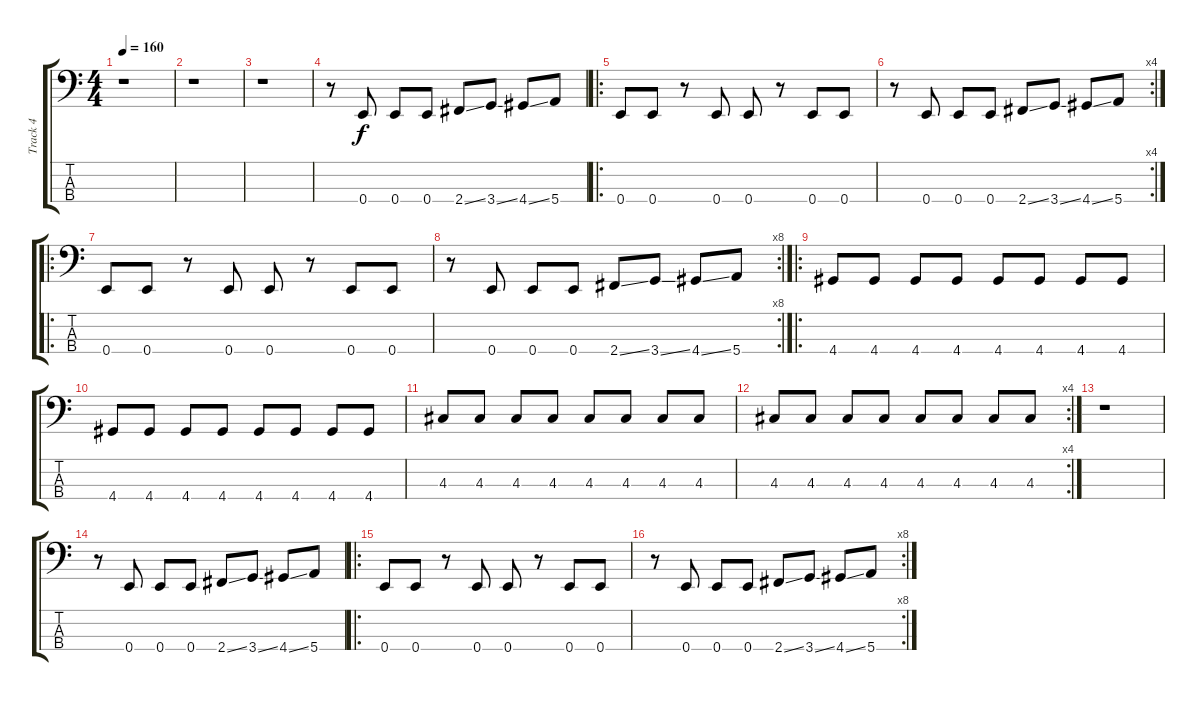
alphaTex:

\track ("Track 4" "Track 4") {instrument electricbassfinger}
\staff {score tabs}
\tuning (G2 D2 A1 E1) {hide}
\ts (4 4)
\tempo 160
\clef f4
\ks c
r.1{dy f instrument electricbassfinger} |
r.1 |
r.1 |
r.8 0.4.8 0.4.8 0.4.8 2.4{ss}.8 3.4{ss}.8 4.4{ss}.8 5.4.8 |
\ro
0.4.8 0.4.8 r.8 0.4.8 0.4.8 r.8 0.4.8 0.4.8 |
\rc 4
r.8 0.4.8 0.4.8 0.4.8 2.4{ss}.8 3.4{ss}.8 4.4{ss}.8 5.4.8 |
\ro
0.4.8 0.4.8 r.8 0.4.8 0.4.8 r.8 0.4.8 0.4.8 |
\rc 8
r.8 0.4.8 0.4.8 0.4.8 2.4{ss}.8 3.4{ss}.8 4.4{ss}.8 5.4.8 |
\ro
4.4.8 4.4.8 4.4.8 4.4.8 4.4.8 4.4.8 4.4.8 4.4.8 |
4.4.8 4.4.8 4.4.8 4.4.8 4.4.8 4.4.8 4.4.8 4.4.8 |
4.3.8 4.3.8 4.3.8 4.3.8 4.3.8 4.3.8 4.3.8 4.3.8 |
\rc 4
4.3.8 4.3.8 4.3.8 4.3.8 4.3.8 4.3.8 4.3.8 4.3.8 |
r.1 |
r.8 0.4.8 0.4.8 0.4.8 2.4{ss}.8 3.4{ss}.8 4.4{ss}.8 5.4.8 |
\ro
0.4.8 0.4.8 r.8 0.4.8 0.4.8 r.8 0.4.8 0.4.8 |
\rc 8
r.8 0.4.8 0.4.8 0.4.8 2.4{ss}.8 3.4{ss}.8 4.4{ss}.8 5.4.8
